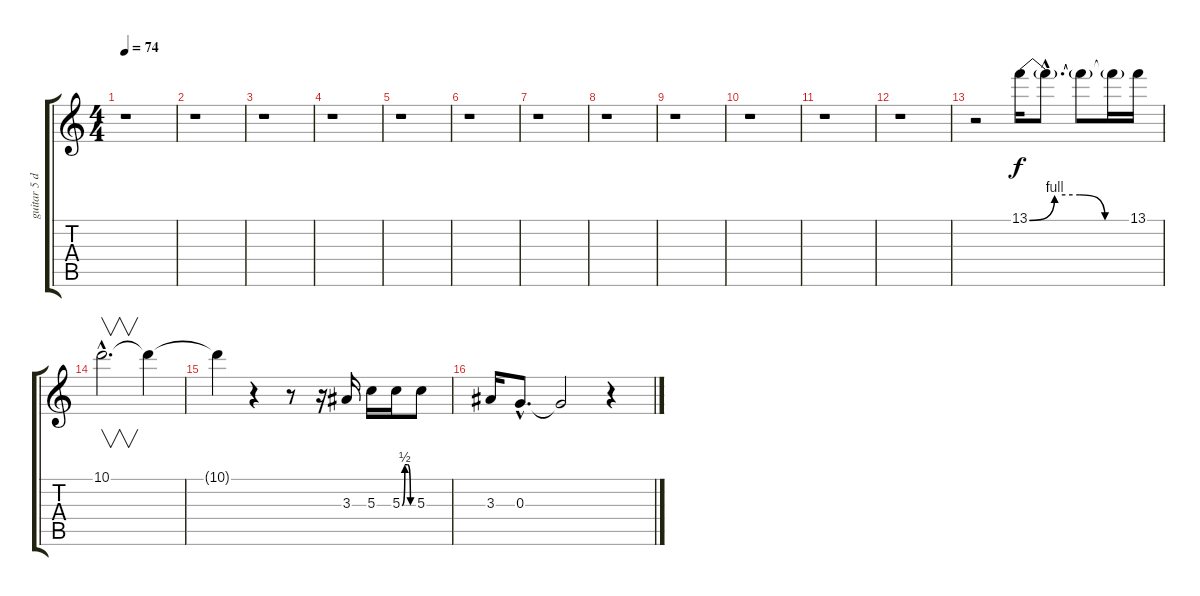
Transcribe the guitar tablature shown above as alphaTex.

\track ("guitar 5 dist" "guitar 5 d") {instrument distortionguitar}
\staff {score tabs}
\tuning (E4 B3 G3 D3 A2 D2) {hide}
\ts (4 4)
\tempo 74
\clef g2
\ks c
r.1{dy f} |
r.1 |
r.1 |
r.1 |
r.1 |
r.1 |
r.1 |
r.1 |
r.1 |
r.1 |
r.1 |
r.1 |
r.2 13.1{be (custom 0 0 15 4 30 4 45 0 60 0)}.16 13.1{hac t}.8{d} 13.1{t}.8 13.1{t}.16 13.1.16 |
10.1{hac}.2{v d} 10.1{t}.4 |
10.1{t}.4 r.4 r.8 r.16 3.3.16 5.3.16 5.3{be (custom 0 0 15 2 30 2 45 0 60 0)}.16 5.3.8 |
3.3.16 0.3{hac}.8{d} 0.3{t}.2 r.4
